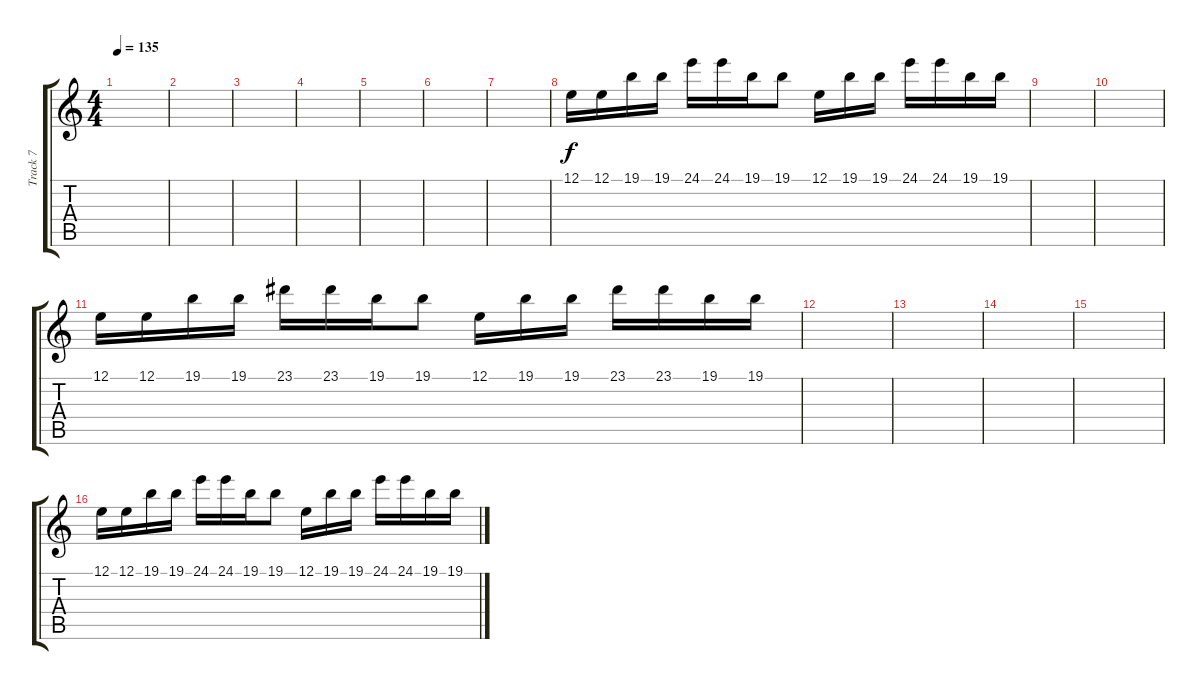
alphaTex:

\track ("Track 7" "Track 7") {instrument marimba}
\staff {score tabs}
\tuning (E4 B3 G3 D3 A2 E2) {hide}
\ts (4 4)
\tempo 135
\clef g2
\ks c
|
|
|
|
|
|
|
12.1.16 12.1.16 19.1.16 19.1.16 24.1.16 24.1.16 19.1.16 19.1.8 12.1.16 19.1.16 19.1.16 24.1.16 24.1.16 19.1.16 19.1.16 |
|
|
12.1.16 12.1.16 19.1.16 19.1.16 23.1.16 23.1.16 19.1.16 19.1.8 12.1.16 19.1.16 19.1.16 23.1.16 23.1.16 19.1.16 19.1.16 |
|
|
|
|
12.1.16 12.1.16 19.1.16 19.1.16 24.1.16 24.1.16 19.1.16 19.1.8 12.1.16 19.1.16 19.1.16 24.1.16 24.1.16 19.1.16 19.1.16
